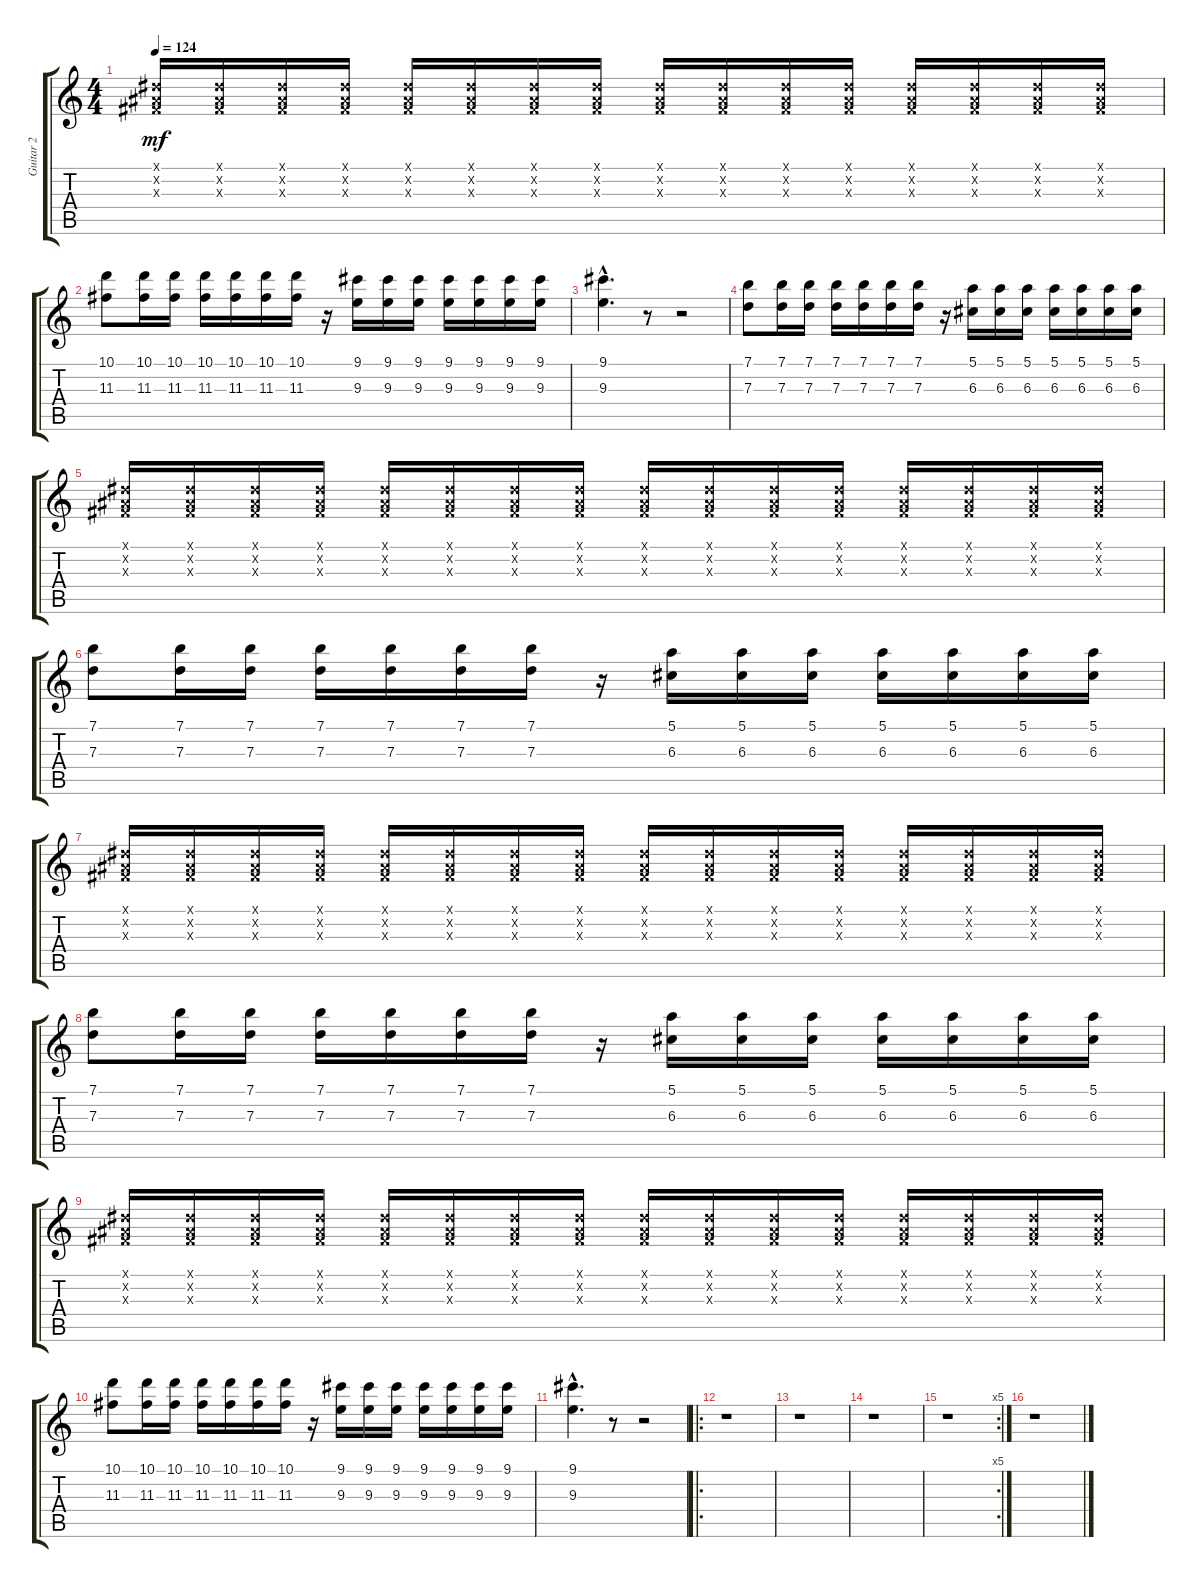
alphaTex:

\track ("Guitar 2" "Guitar 2") {instrument electricguitarclean}
\staff {score tabs}
\tuning (E4 B3 G3 D3 A2 E2) {hide}
\ts (4 4)
\tempo 124
\clef g2
\ks c
(-1.1{x} -1.2{x} -1.3{x}).16{dy mf} (-1.1{x} -1.2{x} -1.3{x}).16 (-1.1{x} -1.2{x} -1.3{x}).16 (-1.1{x} -1.2{x} -1.3{x}).16 (-1.1{x} -1.2{x} -1.3{x}).16 (-1.1{x} -1.2{x} -1.3{x}).16 (-1.1{x} -1.2{x} -1.3{x}).16 (-1.1{x} -1.2{x} -1.3{x}).16 (-1.1{x} -1.2{x} -1.3{x}).16 (-1.1{x} -1.2{x} -1.3{x}).16 (-1.1{x} -1.2{x} -1.3{x}).16 (-1.1{x} -1.2{x} -1.3{x}).16 (-1.1{x} -1.2{x} -1.3{x}).16 (-1.1{x} -1.2{x} -1.3{x}).16 (-1.1{x} -1.2{x} -1.3{x}).16 (-1.1{x} -1.2{x} -1.3{x}).16 |
(10.1 11.3).8 (10.1 11.3).16 (10.1 11.3).16 (10.1 11.3).16 (10.1 11.3).16 (10.1 11.3).16 (10.1 11.3).16 r.16 (9.1 9.3).16 (9.1 9.3).16 (9.1 9.3).16 (9.1 9.3).16 (9.1 9.3).16 (9.1 9.3).16 (9.1 9.3).16 |
(9.1{hac} 9.3{hac}).4{d} r.8 r.2 |
(7.1 7.3).8 (7.1 7.3).16 (7.1 7.3).16 (7.1 7.3).16 (7.1 7.3).16 (7.1 7.3).16 (7.1 7.3).16 r.16 (5.1 6.3).16 (5.1 6.3).16 (5.1 6.3).16 (5.1 6.3).16 (5.1 6.3).16 (5.1 6.3).16 (5.1 6.3).16 |
(-1.1{x} -1.2{x} -1.3{x}).16 (-1.1{x} -1.2{x} -1.3{x}).16 (-1.1{x} -1.2{x} -1.3{x}).16 (-1.1{x} -1.2{x} -1.3{x}).16 (-1.1{x} -1.2{x} -1.3{x}).16 (-1.1{x} -1.2{x} -1.3{x}).16 (-1.1{x} -1.2{x} -1.3{x}).16 (-1.1{x} -1.2{x} -1.3{x}).16 (-1.1{x} -1.2{x} -1.3{x}).16 (-1.1{x} -1.2{x} -1.3{x}).16 (-1.1{x} -1.2{x} -1.3{x}).16 (-1.1{x} -1.2{x} -1.3{x}).16 (-1.1{x} -1.2{x} -1.3{x}).16 (-1.1{x} -1.2{x} -1.3{x}).16 (-1.1{x} -1.2{x} -1.3{x}).16 (-1.1{x} -1.2{x} -1.3{x}).16 |
(7.1 7.3).8 (7.1 7.3).16 (7.1 7.3).16 (7.1 7.3).16 (7.1 7.3).16 (7.1 7.3).16 (7.1 7.3).16 r.16 (5.1 6.3).16 (5.1 6.3).16 (5.1 6.3).16 (5.1 6.3).16 (5.1 6.3).16 (5.1 6.3).16 (5.1 6.3).16 |
(-1.1{x} -1.2{x} -1.3{x}).16 (-1.1{x} -1.2{x} -1.3{x}).16 (-1.1{x} -1.2{x} -1.3{x}).16 (-1.1{x} -1.2{x} -1.3{x}).16 (-1.1{x} -1.2{x} -1.3{x}).16 (-1.1{x} -1.2{x} -1.3{x}).16 (-1.1{x} -1.2{x} -1.3{x}).16 (-1.1{x} -1.2{x} -1.3{x}).16 (-1.1{x} -1.2{x} -1.3{x}).16 (-1.1{x} -1.2{x} -1.3{x}).16 (-1.1{x} -1.2{x} -1.3{x}).16 (-1.1{x} -1.2{x} -1.3{x}).16 (-1.1{x} -1.2{x} -1.3{x}).16 (-1.1{x} -1.2{x} -1.3{x}).16 (-1.1{x} -1.2{x} -1.3{x}).16 (-1.1{x} -1.2{x} -1.3{x}).16 |
(7.1 7.3).8 (7.1 7.3).16 (7.1 7.3).16 (7.1 7.3).16 (7.1 7.3).16 (7.1 7.3).16 (7.1 7.3).16 r.16 (5.1 6.3).16 (5.1 6.3).16 (5.1 6.3).16 (5.1 6.3).16 (5.1 6.3).16 (5.1 6.3).16 (5.1 6.3).16 |
(-1.1{x} -1.2{x} -1.3{x}).16 (-1.1{x} -1.2{x} -1.3{x}).16 (-1.1{x} -1.2{x} -1.3{x}).16 (-1.1{x} -1.2{x} -1.3{x}).16 (-1.1{x} -1.2{x} -1.3{x}).16 (-1.1{x} -1.2{x} -1.3{x}).16 (-1.1{x} -1.2{x} -1.3{x}).16 (-1.1{x} -1.2{x} -1.3{x}).16 (-1.1{x} -1.2{x} -1.3{x}).16 (-1.1{x} -1.2{x} -1.3{x}).16 (-1.1{x} -1.2{x} -1.3{x}).16 (-1.1{x} -1.2{x} -1.3{x}).16 (-1.1{x} -1.2{x} -1.3{x}).16 (-1.1{x} -1.2{x} -1.3{x}).16 (-1.1{x} -1.2{x} -1.3{x}).16 (-1.1{x} -1.2{x} -1.3{x}).16 |
(10.1 11.3).8 (10.1 11.3).16 (10.1 11.3).16 (10.1 11.3).16 (10.1 11.3).16 (10.1 11.3).16 (10.1 11.3).16 r.16 (9.1 9.3).16 (9.1 9.3).16 (9.1 9.3).16 (9.1 9.3).16 (9.1 9.3).16 (9.1 9.3).16 (9.1 9.3).16 |
(9.1{hac} 9.3{hac}).4{d} r.8 r.2 |
\ro
r.1 |
r.1 |
r.1 |
\rc 5
r.1 |
r.1
